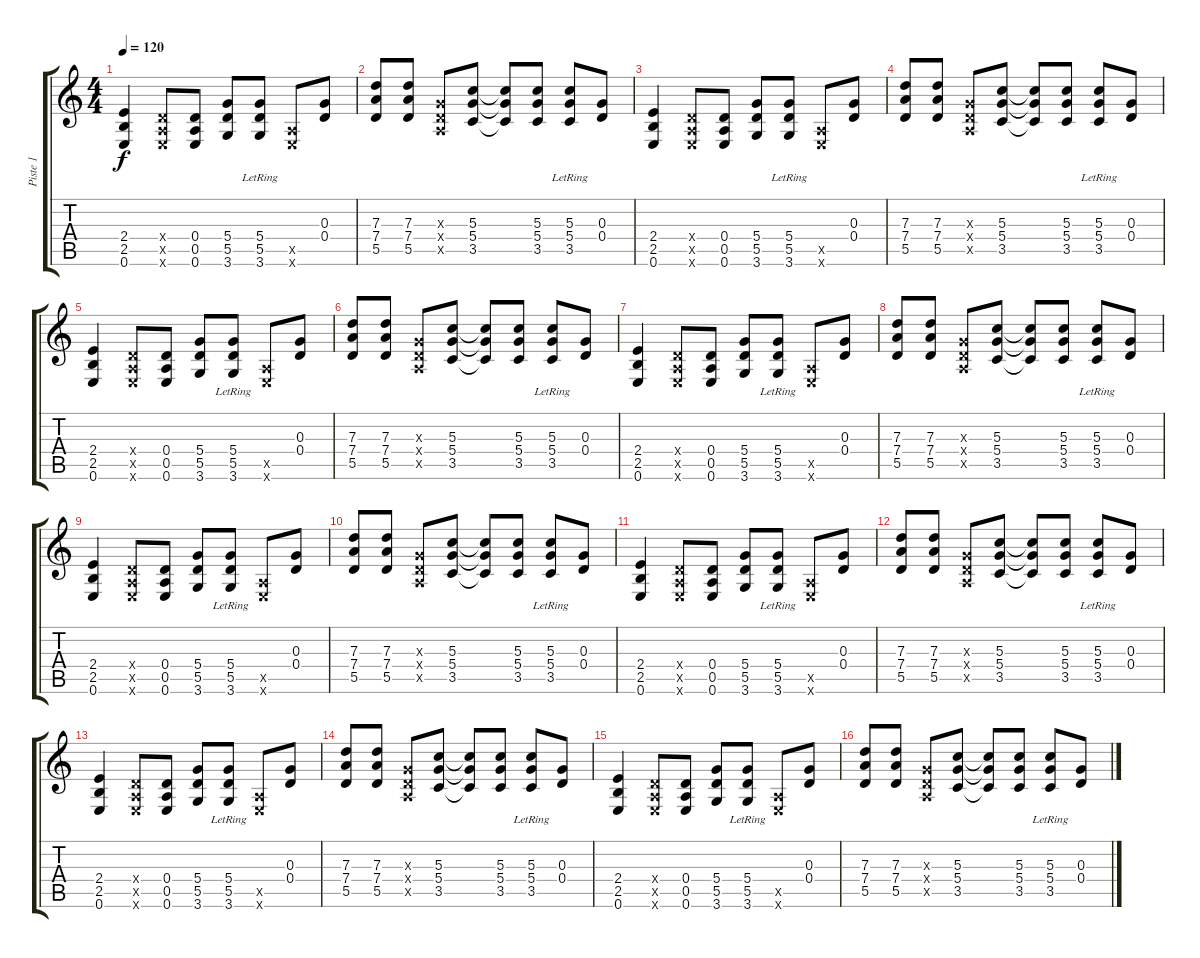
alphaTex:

\track ("Piste 1" "Piste 1") {instrument acousticguitarnylon}
\staff {score tabs}
\tuning (E4 B3 G3 D3 A2 E2) {hide}
\ts (4 4)
\tempo 120
\clef g2
\ks c
(2.4 2.5 0.6).4{dy f} (0.4{x} 0.5{x} 0.6{x}).8 (0.4 0.5 0.6).8 (5.4 5.5 3.6).8 (5.4{lr} 5.5 3.6).8 (0.5{x} 0.6{x}).8 (0.3 0.4).8 |
(7.3 7.4 5.5).8 (7.3 7.4 5.5).8 (0.3{x} 0.4{x} 0.5{x}).8 (5.3 5.4 3.5).8 (5.3{t} 5.4{t} 3.5{t}).8 (5.3 5.4 3.5).8 (5.3 5.4 3.5{lr}).8 (0.3 0.4).8 |
(2.4 2.5 0.6).4 (0.4{x} 0.5{x} 0.6{x}).8 (0.4 0.5 0.6).8 (5.4 5.5 3.6).8 (5.4{lr} 5.5 3.6).8 (0.5{x} 0.6{x}).8 (0.3 0.4).8 |
(7.3 7.4 5.5).8 (7.3 7.4 5.5).8 (0.3{x} 0.4{x} 0.5{x}).8 (5.3 5.4 3.5).8 (5.3{t} 5.4{t} 3.5{t}).8 (5.3 5.4 3.5).8 (5.3 5.4 3.5{lr}).8 (0.3 0.4).8 |
(2.4 2.5 0.6).4 (0.4{x} 0.5{x} 0.6{x}).8 (0.4 0.5 0.6).8 (5.4 5.5 3.6).8 (5.4{lr} 5.5 3.6).8 (0.5{x} 0.6{x}).8 (0.3 0.4).8 |
(7.3 7.4 5.5).8 (7.3 7.4 5.5).8 (0.3{x} 0.4{x} 0.5{x}).8 (5.3 5.4 3.5).8 (5.3{t} 5.4{t} 3.5{t}).8 (5.3 5.4 3.5).8 (5.3 5.4 3.5{lr}).8 (0.3 0.4).8 |
(2.4 2.5 0.6).4{volume 16} (0.4{x} 0.5{x} 0.6{x}).8 (0.4 0.5 0.6).8 (5.4 5.5 3.6).8 (5.4{lr} 5.5 3.6).8 (0.5{x} 0.6{x}).8 (0.3 0.4).8 |
(7.3 7.4 5.5).8 (7.3 7.4 5.5).8 (0.3{x} 0.4{x} 0.5{x}).8 (5.3 5.4 3.5).8 (5.3{t} 5.4{t} 3.5{t}).8 (5.3 5.4 3.5).8 (5.3 5.4 3.5{lr}).8 (0.3 0.4).8 |
(2.4 2.5 0.6).4 (0.4{x} 0.5{x} 0.6{x}).8 (0.4 0.5 0.6).8 (5.4 5.5 3.6).8 (5.4{lr} 5.5 3.6).8 (0.5{x} 0.6{x}).8 (0.3 0.4).8 |
(7.3 7.4 5.5).8 (7.3 7.4 5.5).8 (0.3{x} 0.4{x} 0.5{x}).8 (5.3 5.4 3.5).8 (5.3{t} 5.4{t} 3.5{t}).8 (5.3 5.4 3.5).8 (5.3 5.4 3.5{lr}).8 (0.3 0.4).8 |
(2.4 2.5 0.6).4 (0.4{x} 0.5{x} 0.6{x}).8 (0.4 0.5 0.6).8 (5.4 5.5 3.6).8 (5.4{lr} 5.5 3.6).8 (0.5{x} 0.6{x}).8 (0.3 0.4).8 |
(7.3 7.4 5.5).8 (7.3 7.4 5.5).8 (0.3{x} 0.4{x} 0.5{x}).8 (5.3 5.4 3.5).8 (5.3{t} 5.4{t} 3.5{t}).8 (5.3 5.4 3.5).8 (5.3 5.4 3.5{lr}).8 (0.3 0.4).8 |
(2.4 2.5 0.6).4 (0.4{x} 0.5{x} 0.6{x}).8 (0.4 0.5 0.6).8 (5.4 5.5 3.6).8 (5.4{lr} 5.5 3.6).8 (0.5{x} 0.6{x}).8 (0.3 0.4).8 |
(7.3 7.4 5.5).8 (7.3 7.4 5.5).8 (0.3{x} 0.4{x} 0.5{x}).8 (5.3 5.4 3.5).8 (5.3{t} 5.4{t} 3.5{t}).8 (5.3 5.4 3.5).8 (5.3 5.4 3.5{lr}).8 (0.3 0.4).8 |
(2.4 2.5 0.6).4 (0.4{x} 0.5{x} 0.6{x}).8 (0.4 0.5 0.6).8 (5.4 5.5 3.6).8 (5.4{lr} 5.5 3.6).8 (0.5{x} 0.6{x}).8 (0.3 0.4).8 |
(7.3 7.4 5.5).8 (7.3 7.4 5.5).8 (0.3{x} 0.4{x} 0.5{x}).8 (5.3 5.4 3.5).8 (5.3{t} 5.4{t} 3.5{t}).8 (5.3 5.4 3.5).8 (5.3 5.4 3.5{lr}).8 (0.3 0.4).8
